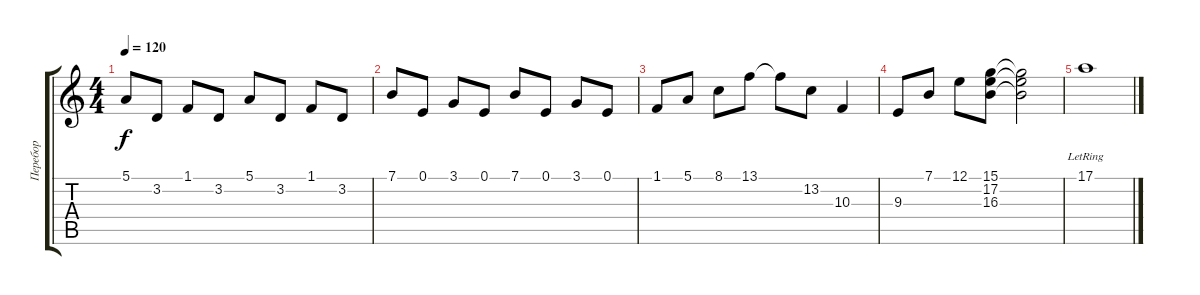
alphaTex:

\track ("Перебор" "Перебор") {instrument acousticgrandpiano}
\staff {score tabs}
\tuning (E4 B3 G3 D3 A2 E2) {hide}
\ts (4 4)
\tempo 120
\clef g2
\ks aminor
5.1.8{dy f} 3.2.8 1.1.8 3.2.8 5.1.8 3.2.8 1.1.8 3.2.8 |
7.1.8 0.1.8 3.1.8 0.1.8 7.1.8 0.1.8 3.1.8 0.1.8 |
1.1.8 5.1.8 8.1.8 13.1.8 13.1{t}.8 13.2.8 10.3.4 |
9.3.8 7.1.8 12.1.8 (15.1 17.2 16.3).8 (15.1{t} 17.2{t} 16.3{t}).2 |
17.1{lr}.1
